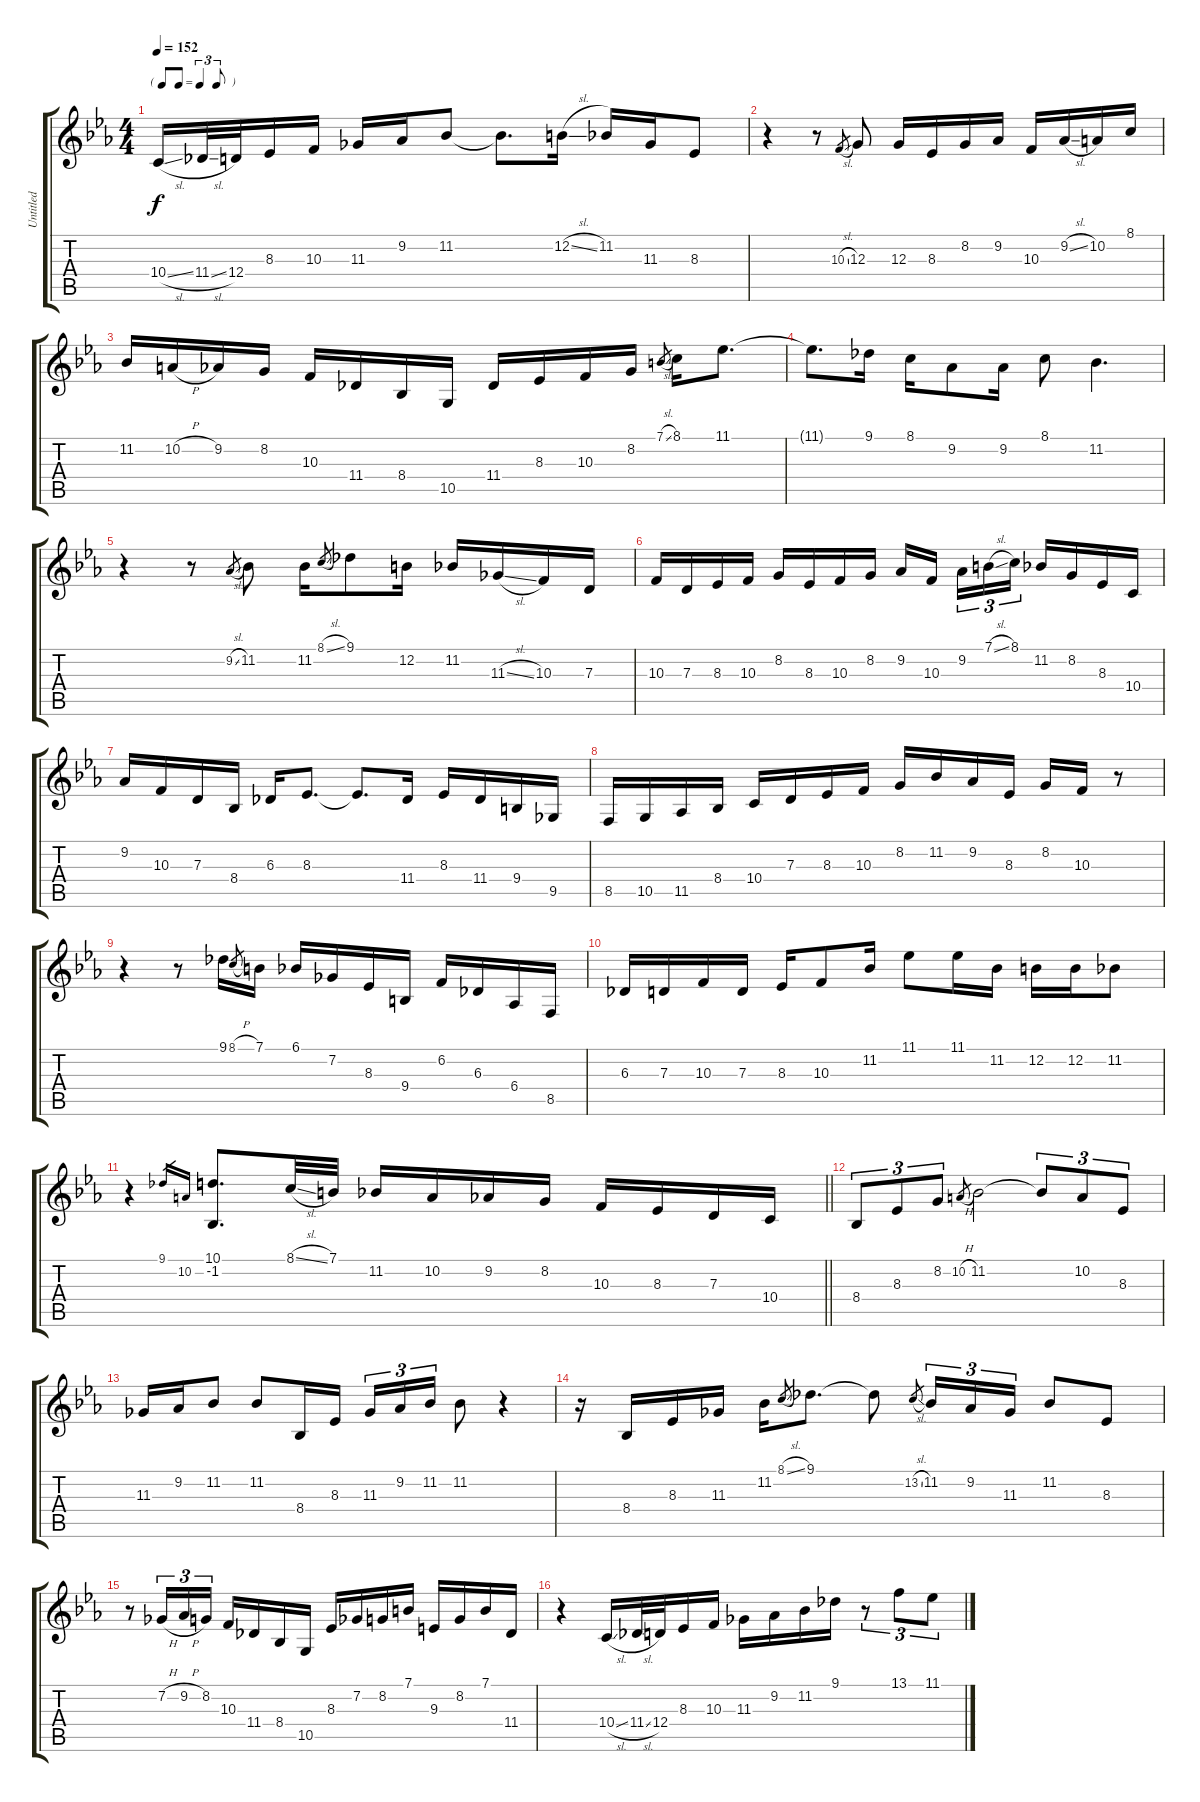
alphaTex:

\track ("Untitled" "Untitled") {instrument tenorsax}
\staff {score tabs}
\tuning (E4 B3 G3 D3 A2 E2) {hide}
\ts (4 4)
\tf triplet8th
\tempo 152
\clef g2
\ks eb
10.4{sl}.16{dy f} 11.4{sl}.32 12.4.32 8.3.16 10.3.16 11.3.16 9.2.16 11.2.8 11.2{t}.8{d} 12.2{sl}.16 11.2.16 11.3.16 8.3.8 |
r.4 r.8 10.3{sl}.8{gr} 12.3.8 12.3.16 8.3.16 8.2.16 9.2.16 10.3.16 9.2{sl}.16 10.2.16 8.1.16 |
11.2.16 10.2{h}.16 9.2.16 8.2.16 10.3.16 11.4.16 8.4.16 10.5.16 11.4.16 8.3.16 10.3.16 8.2.16 7.1{sl}.8{gr} 8.1.16 11.1.8{d} |
11.1{t}.8{d} 9.1.16 8.1.16 9.2.8 9.2.16 8.1.8 11.2.4{d} |
r.4 r.8 9.2{sl}.8{gr} 11.2.8 11.2.16 8.1{sl}.8{gr} 9.1.8 12.2.16 11.2.16 11.3{sl}.16 10.3.16 7.3.16 |
10.3.16 7.3.16 8.3.16 10.3.16 8.2.16 8.3.16 10.3.16 8.2.16 9.2.16 10.3.16{beam splitsecondary} 9.2.16{tu (3 2)} 7.1{sl}.16{tu (3 2)} 8.1.16{tu (3 2)} 11.2.16 8.2.16 8.3.16 10.4.16 |
9.2.16 10.3.16 7.3.16 8.4.16 6.3.16 8.3.8{d} 8.3{t}.8{d} 11.4.16 8.3.16 11.4.16 9.4.16 9.5.16 |
8.5.16 10.5.16 11.5.16 8.4.16 10.4.16 7.3.16 8.3.16 10.3.16 8.2.16 11.2.16 9.2.16 8.3.16 8.2.16 10.3.16 r.8 |
r.4 r.8 9.1.16 8.1{h}.8{gr} 7.1.16 6.1.16 7.2.16 8.3.16 9.4.16 6.2.16 6.3.16 6.4.16 8.5.16 |
6.3.16 7.3.16 10.3.16 7.3.16 8.3.16 10.3.8 11.2.16 11.1.8 11.1.16 11.2.16 12.2.16 12.2.16 11.2.8 |
\barLineRight lightlight
r.4 9.1.16{gr} 10.2.16{gr} (10.1 -1.2).8{d} 8.1{sl}.32 7.1.32 11.2.16 10.2.16 9.2.16 8.2.16 10.3.16 8.3.16 7.3.16 10.4.16 |
8.4.8{tu (3 2)} 8.3.8{tu (3 2)} 8.2.8{tu (3 2)} 10.2{h}.8{gr} 11.2.2 11.2{t}.8{tu (3 2)} 10.2.8{tu (3 2)} 8.3.8{tu (3 2)} |
11.3.16 9.2.16 11.2.8 11.2.8 8.4.16 8.3.16 11.3.16{tu (3 2)} 9.2.16{tu (3 2)} 11.2.16{tu (3 2)} 11.2.8 r.4 |
r.16 8.4.16 8.3.16 11.3.16 11.2.16 8.1{sl}.8{gr} 9.1.8{d} 9.1{t}.8 13.2{sl}.8{gr} 11.2.16{tu (3 2)} 9.2.16{tu (3 2)} 11.3.16{tu (3 2)} 11.2.8 8.3.8 |
r.8 7.2{h}.16{tu (3 2)} 9.2{h}.16{tu (3 2)} 8.2.16{tu (3 2)} 10.3.16 11.4.16 8.4.16 10.5.16 8.3.16 7.2.16 8.2.16 7.1.16 9.3.16 8.2.16 7.1.16 11.4.16 |
r.4 10.4{sl}.16 11.4{sl}.32 12.4.32 8.3.16 10.3.16 11.3.16 9.2.16 11.2.16 9.1.16 r.8{tu (3 2)} 13.1.8{tu (3 2)} 11.1.8{tu (3 2)}
